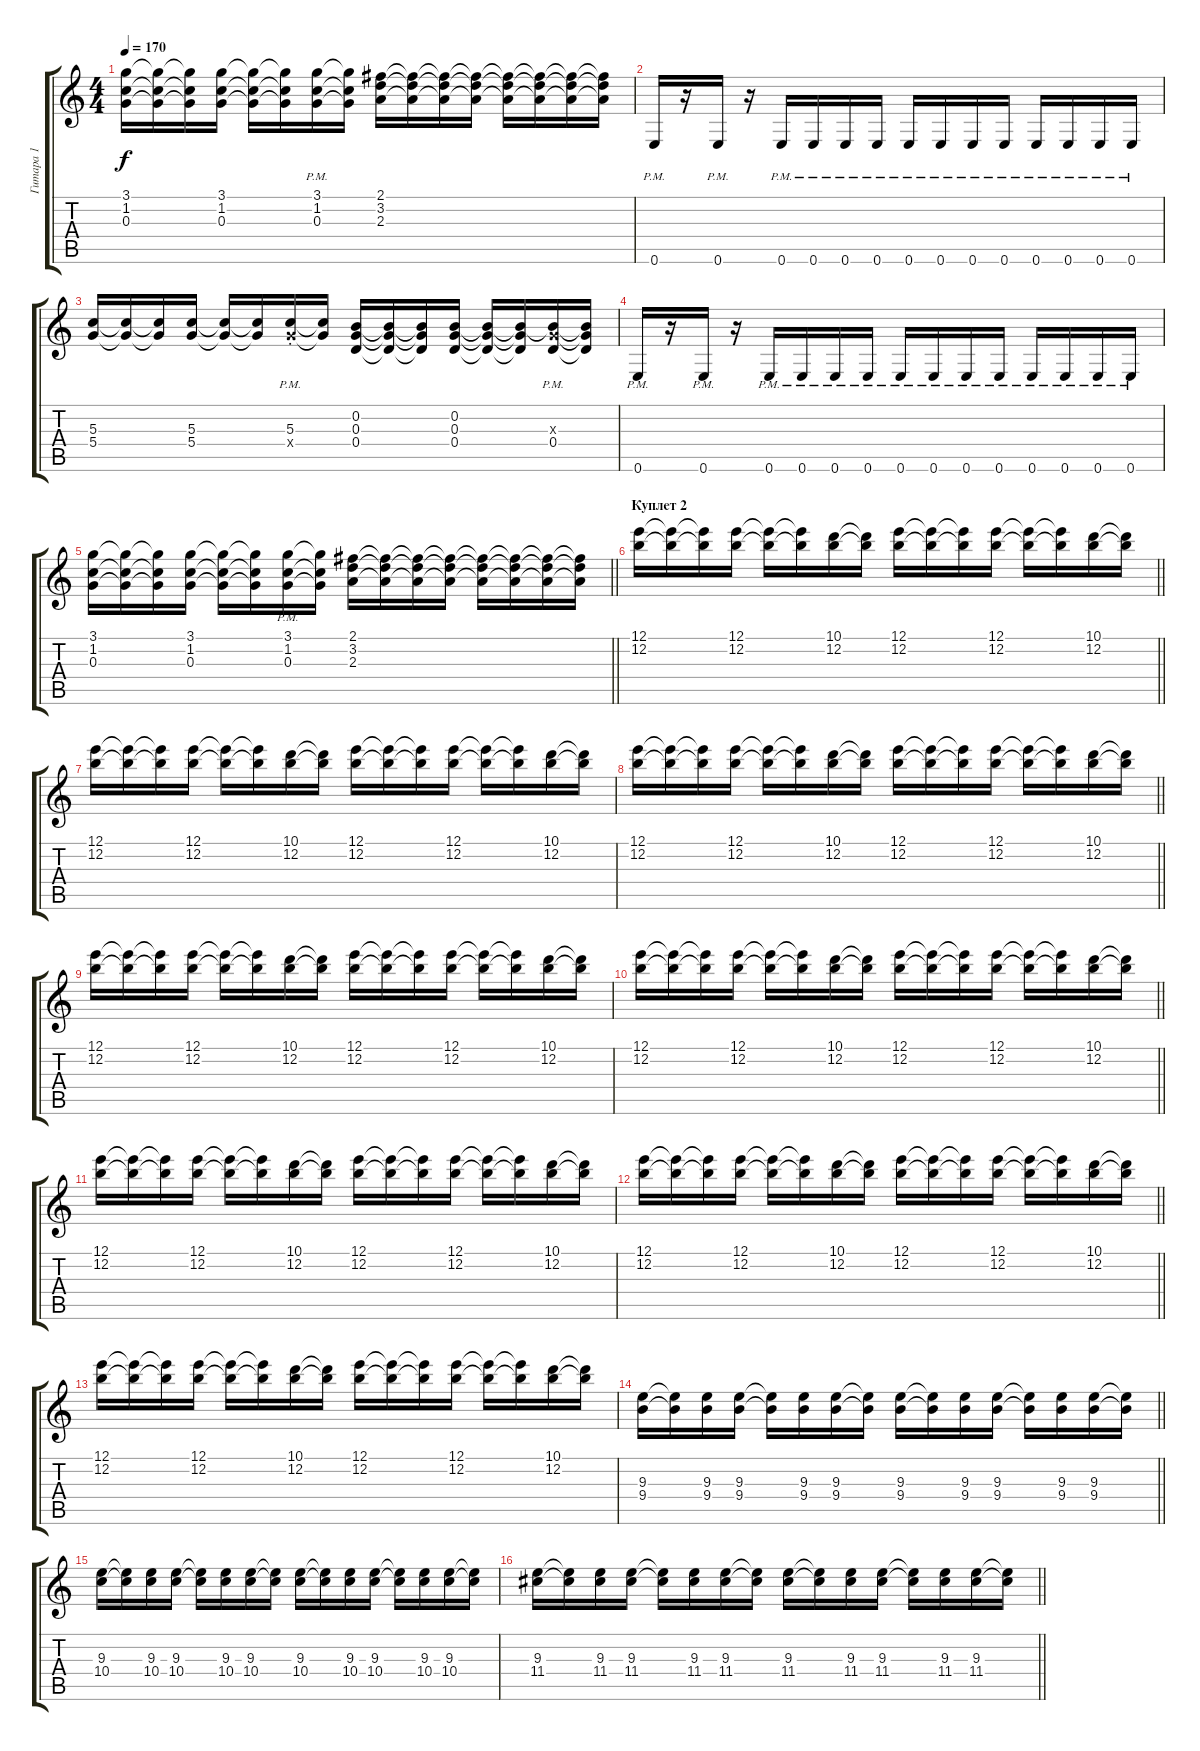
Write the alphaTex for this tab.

\track ("Гитара 1" "Гитара 1") {instrument distortionguitar}
\staff {score tabs}
\tuning (E4 B3 G3 D3 A2 E2) {hide}
\ts (4 4)
\tempo 170
\clef g2
\ks c
(3.1 1.2 0.3).16{dy f} (3.1{t} 1.2{t} 0.3{t}).16 (3.1{t} 1.2{t} 0.3{t}).16 (3.1 1.2 0.3).16 (3.1{t} 1.2{t} 0.3{t}).16 (3.1{t} 1.2{t} 0.3{t}).16 (3.1{pm} 1.2{pm} 0.3{pm}).16 (3.1{t} 1.2{t} 0.3{t}).16 (2.1 3.2 2.3).16 (2.1{t} 3.2{t} 2.3{t}).16 (2.1{t} 3.2{t} 2.3{t}).16 (2.1{t} 3.2{t} 2.3{t}).16 (2.1{t} 3.2{t} 2.3{t}).16 (2.1{t} 3.2{t} 2.3{t}).16 (2.1{t} 3.2{t} 2.3{t}).16 (2.1{t} 3.2{t} 2.3{t}).16 |
0.6{pm}.16 r.16 0.6{pm}.16 r.16 0.6{pm}.16 0.6{pm}.16 0.6{pm}.16 0.6{pm}.16 0.6{pm}.16 0.6{pm}.16 0.6{pm}.16 0.6{pm}.16 0.6{pm}.16 0.6{pm}.16 0.6{pm}.16 0.6{pm}.16 |
(5.3 5.4).16 (5.3{t} 5.4{t}).16 (5.3{t} 5.4{t}).16 (5.3 5.4).16 (5.3{t} 5.4{t}).16 (5.3{t} 5.4{t}).16 (5.3{pm st} 5.4{pm x}).16 (5.3{t} 5.4{t}).16 (0.2 0.3 0.4).16 (0.2{t} 0.3{t} 0.4{t}).16 (0.2{t} 0.3{t} 0.4{t}).16 (0.2 0.3 0.4).16 (0.2{t} 0.3{t} 0.4{t}).16 (0.2{t} 0.3{t} 0.4{t}).16 (0.2{t} 0.3{x} 0.4{pm}).16 (0.2{t} 0.3{t} 0.4{t}).16 |
0.6{pm}.16 r.16 0.6{pm}.16 r.16 0.6{pm}.16 0.6{pm}.16 0.6{pm}.16 0.6{pm}.16 0.6{pm}.16 0.6{pm}.16 0.6{pm}.16 0.6{pm}.16 0.6{pm}.16 0.6{pm}.16 0.6{pm}.16 0.6{pm}.16 |
\barLineRight lightlight
(3.1 1.2 0.3).16 (3.1{t} 1.2{t} 0.3{t}).16 (3.1{t} 1.2{t} 0.3{t}).16 (3.1 1.2 0.3).16 (3.1{t} 1.2{t} 0.3{t}).16 (3.1{t} 1.2{t} 0.3{t}).16 (3.1{pm} 1.2{pm} 0.3{pm}).16 (3.1{t} 1.2{t} 0.3{t}).16 (2.1 3.2 2.3).16 (2.1{t} 3.2{t} 2.3{t}).16 (2.1{t} 3.2{t} 2.3{t}).16 (2.1{t} 3.2{t} 2.3{t}).16 (2.1{t} 3.2{t} 2.3{t}).16 (2.1{t} 3.2{t} 2.3{t}).16 (2.1{t} 3.2{t} 2.3{t}).16 (2.1{t} 3.2{t} 2.3{t}).16 |
\section ("" "Куплет 2")
\barLineRight lightlight
(12.1 12.2).16 (12.1{t} 12.2{t}).16 (12.1{t} 12.2{t}).16 (12.1 12.2).16 (12.1{t} 12.2{t}).16 (12.1{t} 12.2{t}).16 (10.1 12.2).16 (10.1{t} 12.2{t}).16 (12.1 12.2).16 (12.1{t} 12.2{t}).16 (12.1{t} 12.2{t}).16 (12.1 12.2).16 (12.1{t} 12.2{t}).16 (12.1{t} 12.2{t}).16 (10.1 12.2).16 (10.1{t} 12.2{t}).16 |
(12.1 12.2).16 (12.1{t} 12.2{t}).16 (12.1{t} 12.2{t}).16 (12.1 12.2).16 (12.1{t} 12.2{t}).16 (12.1{t} 12.2{t}).16 (10.1 12.2).16 (10.1{t} 12.2{t}).16 (12.1 12.2).16 (12.1{t} 12.2{t}).16 (12.1{t} 12.2{t}).16 (12.1 12.2).16 (12.1{t} 12.2{t}).16 (12.1{t} 12.2{t}).16 (10.1 12.2).16 (10.1{t} 12.2{t}).16 |
\barLineRight lightlight
(12.1 12.2).16 (12.1{t} 12.2{t}).16 (12.1{t} 12.2{t}).16 (12.1 12.2).16 (12.1{t} 12.2{t}).16 (12.1{t} 12.2{t}).16 (10.1 12.2).16 (10.1{t} 12.2{t}).16 (12.1 12.2).16 (12.1{t} 12.2{t}).16 (12.1{t} 12.2{t}).16 (12.1 12.2).16 (12.1{t} 12.2{t}).16 (12.1{t} 12.2{t}).16 (10.1 12.2).16 (10.1{t} 12.2{t}).16 |
(12.1 12.2).16 (12.1{t} 12.2{t}).16 (12.1{t} 12.2{t}).16 (12.1 12.2).16 (12.1{t} 12.2{t}).16 (12.1{t} 12.2{t}).16 (10.1 12.2).16 (10.1{t} 12.2{t}).16 (12.1 12.2).16 (12.1{t} 12.2{t}).16 (12.1{t} 12.2{t}).16 (12.1 12.2).16 (12.1{t} 12.2{t}).16 (12.1{t} 12.2{t}).16 (10.1 12.2).16 (10.1{t} 12.2{t}).16 |
\barLineRight lightlight
(12.1 12.2).16 (12.1{t} 12.2{t}).16 (12.1{t} 12.2{t}).16 (12.1 12.2).16 (12.1{t} 12.2{t}).16 (12.1{t} 12.2{t}).16 (10.1 12.2).16 (10.1{t} 12.2{t}).16 (12.1 12.2).16 (12.1{t} 12.2{t}).16 (12.1{t} 12.2{t}).16 (12.1 12.2).16 (12.1{t} 12.2{t}).16 (12.1{t} 12.2{t}).16 (10.1 12.2).16 (10.1{t} 12.2{t}).16 |
(12.1 12.2).16 (12.1{t} 12.2{t}).16 (12.1{t} 12.2{t}).16 (12.1 12.2).16 (12.1{t} 12.2{t}).16 (12.1{t} 12.2{t}).16 (10.1 12.2).16 (10.1{t} 12.2{t}).16 (12.1 12.2).16 (12.1{t} 12.2{t}).16 (12.1{t} 12.2{t}).16 (12.1 12.2).16 (12.1{t} 12.2{t}).16 (12.1{t} 12.2{t}).16 (10.1 12.2).16 (10.1{t} 12.2{t}).16 |
\barLineRight lightlight
(12.1 12.2).16 (12.1{t} 12.2{t}).16 (12.1{t} 12.2{t}).16 (12.1 12.2).16 (12.1{t} 12.2{t}).16 (12.1{t} 12.2{t}).16 (10.1 12.2).16 (10.1{t} 12.2{t}).16 (12.1 12.2).16 (12.1{t} 12.2{t}).16 (12.1{t} 12.2{t}).16 (12.1 12.2).16 (12.1{t} 12.2{t}).16 (12.1{t} 12.2{t}).16 (10.1 12.2).16 (10.1{t} 12.2{t}).16 |
(12.1 12.2).16 (12.1{t} 12.2{t}).16 (12.1{t} 12.2{t}).16 (12.1 12.2).16 (12.1{t} 12.2{t}).16 (12.1{t} 12.2{t}).16 (10.1 12.2).16 (10.1{t} 12.2{t}).16 (12.1 12.2).16 (12.1{t} 12.2{t}).16 (12.1{t} 12.2{t}).16 (12.1 12.2).16 (12.1{t} 12.2{t}).16 (12.1{t} 12.2{t}).16 (10.1 12.2).16 (10.1{t} 12.2{t}).16 |
\barLineRight lightlight
(9.3 9.4).16 (9.3{t} 9.4{t}).16 (9.3 9.4).16 (9.3 9.4).16 (9.3{t} 9.4{t}).16 (9.3 9.4).16 (9.3 9.4).16 (9.3{t} 9.4{t}).16 (9.3 9.4).16 (9.3{t} 9.4{t}).16 (9.3 9.4).16 (9.3 9.4).16 (9.3{t} 9.4{t}).16 (9.3 9.4).16 (9.3 9.4).16 (9.3{t} 9.4{t}).16 |
(9.3 10.4).16 (9.3{t} 10.4{t}).16 (9.3 10.4).16 (9.3 10.4).16 (9.3{t} 10.4{t}).16 (9.3 10.4).16 (9.3 10.4).16 (9.3{t} 10.4{t}).16 (9.3 10.4).16 (9.3{t} 10.4{t}).16 (9.3 10.4).16 (9.3 10.4).16 (9.3{t} 10.4{t}).16 (9.3 10.4).16 (9.3 10.4).16 (9.3{t} 10.4{t}).16 |
\barLineRight lightlight
(9.3 11.4).16 (9.3{t} 11.4{t}).16 (9.3 11.4).16 (9.3 11.4).16 (9.3{t} 11.4{t}).16 (9.3 11.4).16 (9.3 11.4).16 (9.3{t} 11.4{t}).16 (9.3 11.4).16 (9.3{t} 11.4{t}).16 (9.3 11.4).16 (9.3 11.4).16 (9.3{t} 11.4{t}).16 (9.3 11.4).16 (9.3 11.4).16 (9.3{t} 11.4{t}).16
